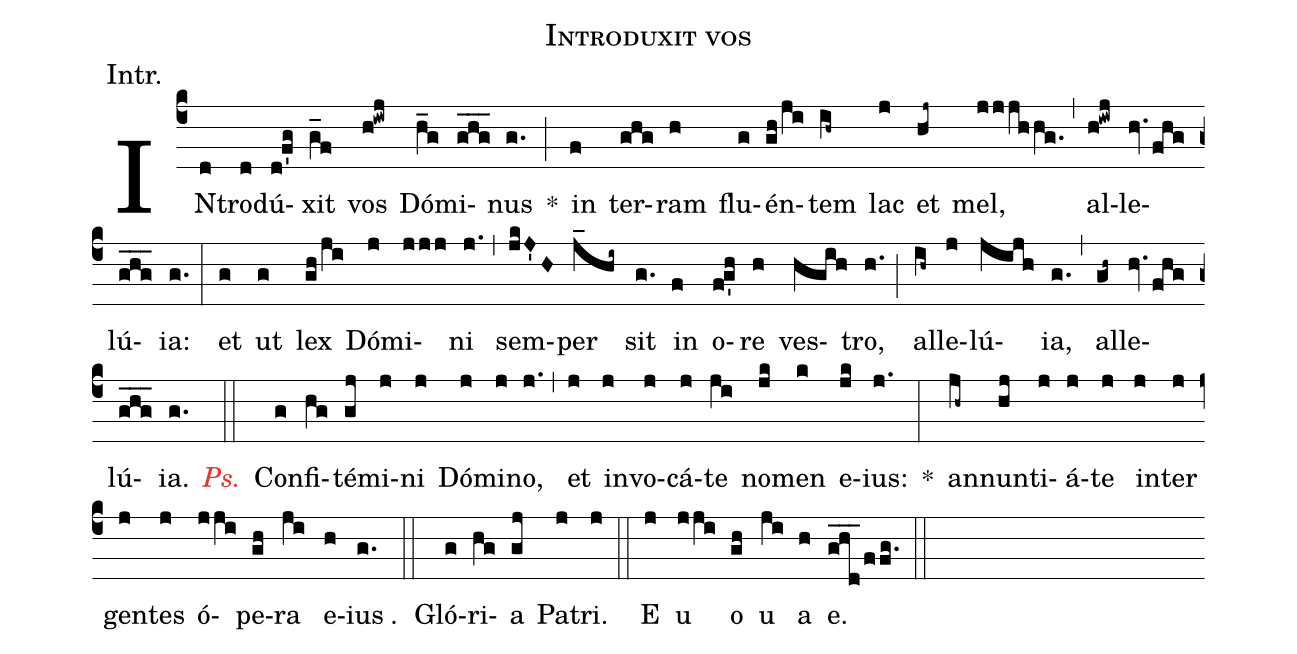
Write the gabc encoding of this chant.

name:Introduxit vos;
annotation:Intr.;
mode:8;
office-part:Introit;
%%
(c4) IN(d)tro(d)dú(d!f'g)xit(g_f) vos(h!iwj) Dó(h_g)mi(ghg___)nus(g.) *(;)
in(f) ter(ghg)ram(h) flu(g)én(gh/ji)tem(ih~) lac(j) et(hj~) mel,(jj/jh/hg.) (,)
al(h!iwj)le(hv.fhg)lú(ghg___)ia:(g.) (:)
et(g) ut(g) lex(gh/ji) Dó(j)mi(jjj)ni(j.) (,)
sem(jkJ'H)per(j_hi~) sit(g.) in(f) o(f!g'h)re(h) ves(hgih)tro,(h.) (;)
al(ih~)le(j)lú(jijh)ia,(g.) (,)
al(gh~)le(hv.fhg)lú(ghg___)ia.(g.) <c><i>Ps.</i></c>(::)
Con(g)fi(hg)té(gj)mi(j)ni(j) Dó(j)mi(j)no,(j.) (,)
et(j) in(j)vo(j)cá(j)te(ji) no(jk)men(k) e(jk)ius:(j.) *(:)
an(jh~)nun(hj)ti(j)á(j)te(j) in(j)ter(j) gen(j)tes(j) ó(jji)pe(gh)ra(ji) e(h)ius(g.). (::)
Gló(g)ri(hg)a(gj) Pa(j)tri.(j) (::)
<eu>E(j) u(jji) o(gh) u(ji) a(h) e.</eu>(ghd___/ffg.) (::)
